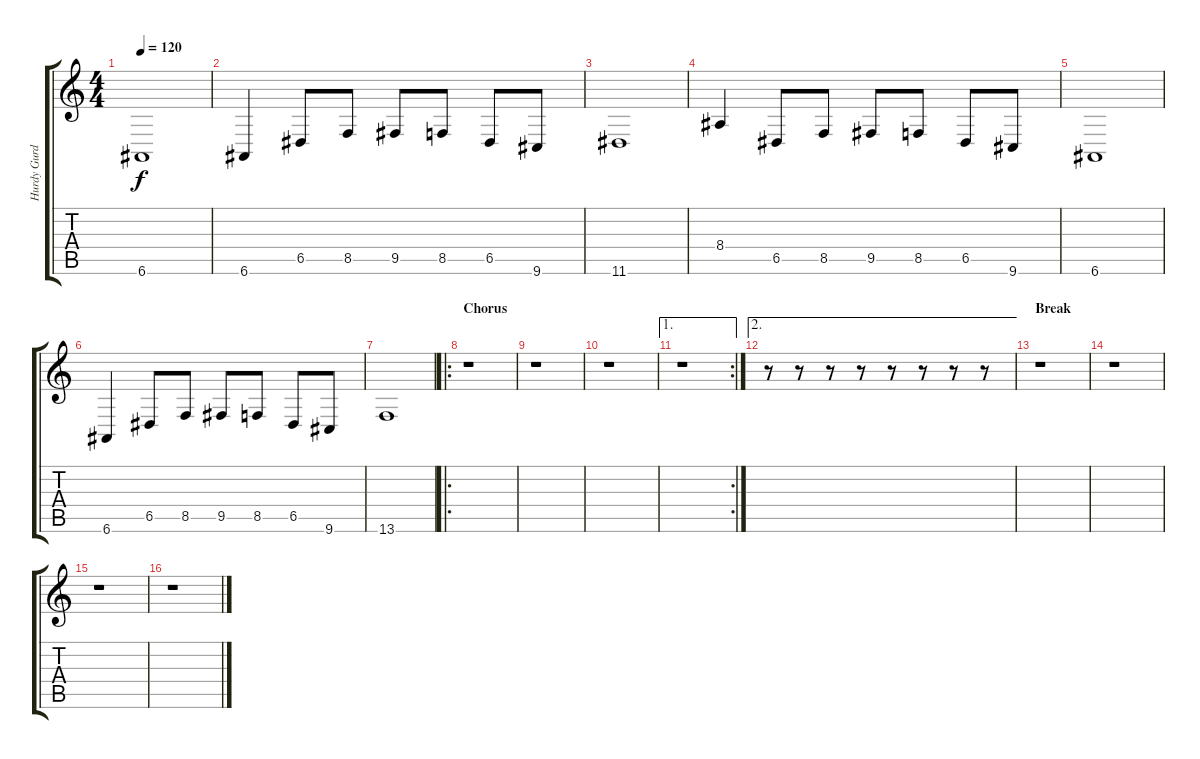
\track ("Hurdy Gurdy" "Hurdy Gurd") {instrument cello}
\staff {score tabs}
\tuning (E4 B3 G3 D3 A2 E2) {hide}
\ts (4 4)
\tempo 120
\clef g2
\ks c
6.6.1{dy f} |
6.6.4 6.5.8 8.5.8 9.5.8 8.5.8 6.5.8 9.6.8 |
11.6.1 |
8.4.4 6.5.8 8.5.8 9.5.8 8.5.8 6.5.8 9.6.8 |
6.6.1 |
6.6.4 6.5.8 8.5.8 9.5.8 8.5.8 6.5.8 9.6.8 |
13.6.1 |
\ro
\section ("" "Chorus")
r.1 |
r.1 |
r.1 |
\ae 1
\rc 2
r.1 |
\ae 2
r.8 r.8 r.8 r.8 r.8 r.8 r.8 r.8 |
\section ("" "Break")
r.1 |
r.1 |
r.1 |
r.1
